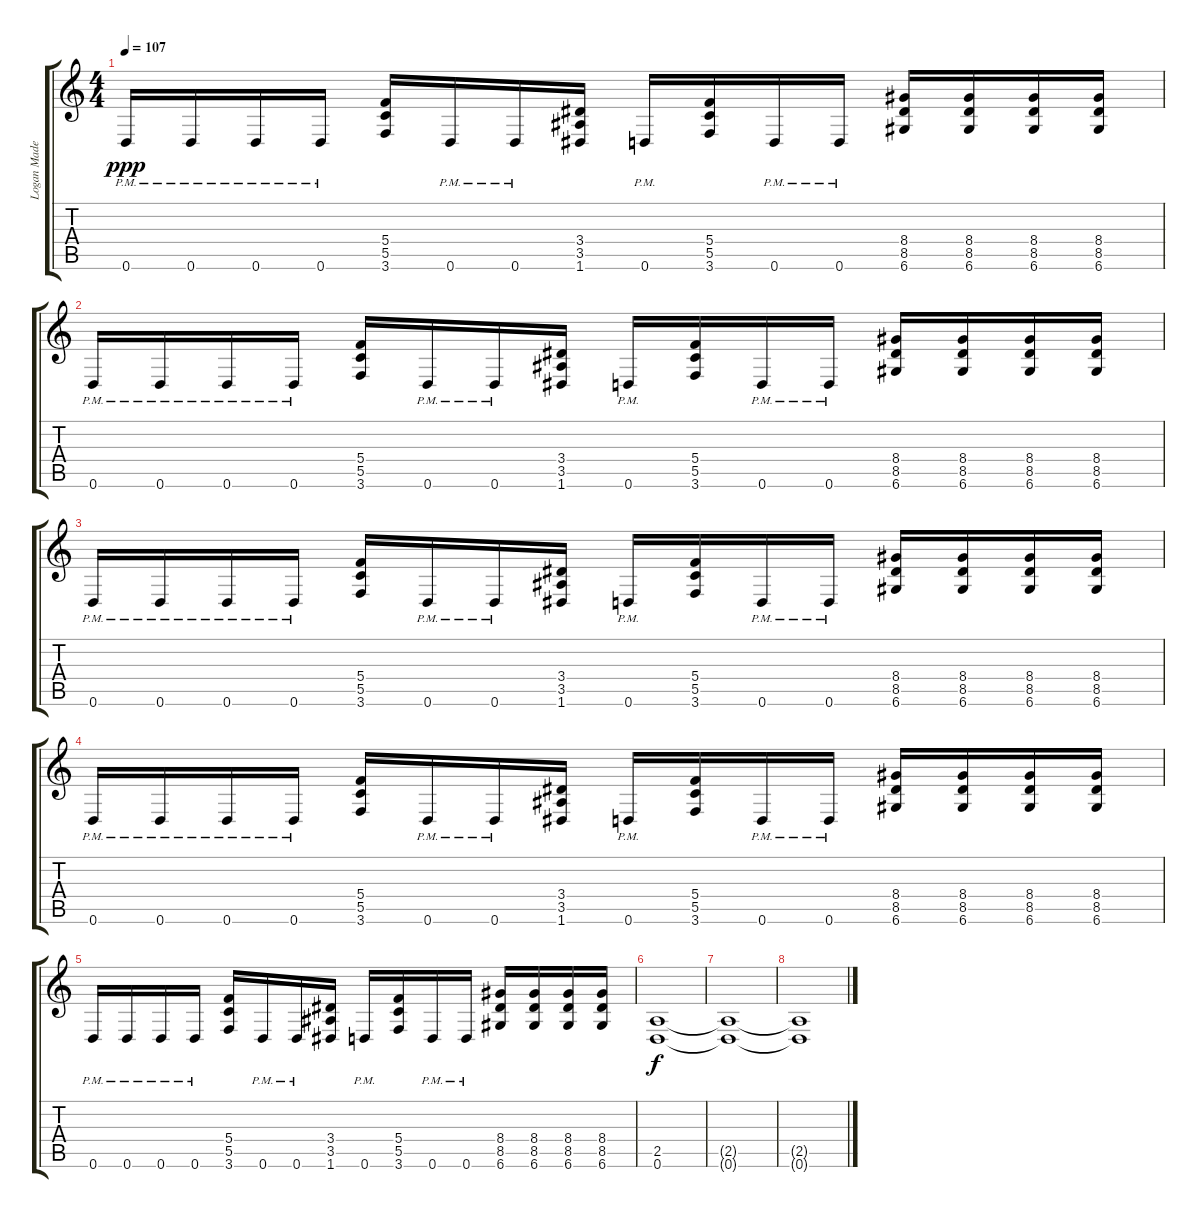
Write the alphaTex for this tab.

\track ("Logan Mader" "Logan Made") {instrument distortionguitar}
\staff {score tabs}
\tuning (D4 A3 F3 C3 G2 D2) {hide}
\ts (4 4)
\tempo 107
\clef g2
\ks c
0.6{pm}.16{dy ppp} 0.6{pm}.16 0.6{pm}.16 0.6{pm}.16 (5.4 5.5 3.6).16 0.6{pm}.16 0.6{pm}.16 (3.4 3.5 1.6).16 0.6{pm}.16 (5.4 5.5 3.6).16 0.6{pm}.16 0.6{pm}.16 (8.4 8.5 6.6).16 (8.4 8.5 6.6).16 (8.4 8.5 6.6).16 (8.4 8.5 6.6).16 |
0.6{pm}.16 0.6{pm}.16 0.6{pm}.16 0.6{pm}.16 (5.4 5.5 3.6).16 0.6{pm}.16 0.6{pm}.16 (3.4 3.5 1.6).16 0.6{pm}.16 (5.4 5.5 3.6).16 0.6{pm}.16 0.6{pm}.16 (8.4 8.5 6.6).16 (8.4 8.5 6.6).16 (8.4 8.5 6.6).16 (8.4 8.5 6.6).16 |
0.6{pm}.16 0.6{pm}.16 0.6{pm}.16 0.6{pm}.16 (5.4 5.5 3.6).16 0.6{pm}.16 0.6{pm}.16 (3.4 3.5 1.6).16 0.6{pm}.16 (5.4 5.5 3.6).16 0.6{pm}.16 0.6{pm}.16 (8.4 8.5 6.6).16 (8.4 8.5 6.6).16 (8.4 8.5 6.6).16 (8.4 8.5 6.6).16 |
0.6{pm}.16 0.6{pm}.16 0.6{pm}.16 0.6{pm}.16 (5.4 5.5 3.6).16 0.6{pm}.16 0.6{pm}.16 (3.4 3.5 1.6).16 0.6{pm}.16 (5.4 5.5 3.6).16 0.6{pm}.16 0.6{pm}.16 (8.4 8.5 6.6).16 (8.4 8.5 6.6).16 (8.4 8.5 6.6).16 (8.4 8.5 6.6).16 |
0.6{pm}.16 0.6{pm}.16 0.6{pm}.16 0.6{pm}.16 (5.4 5.5 3.6).16 0.6{pm}.16 0.6{pm}.16 (3.4 3.5 1.6).16 0.6{pm}.16 (5.4 5.5 3.6).16 0.6{pm}.16 0.6{pm}.16 (8.4 8.5 6.6).16 (8.4 8.5 6.6).16 (8.4 8.5 6.6).16 (8.4 8.5 6.6).16 |
(2.5 0.6).1{dy f volume 10} |
(2.5{t} 0.6{t}).1 |
(2.5{t} 0.6{t}).1
